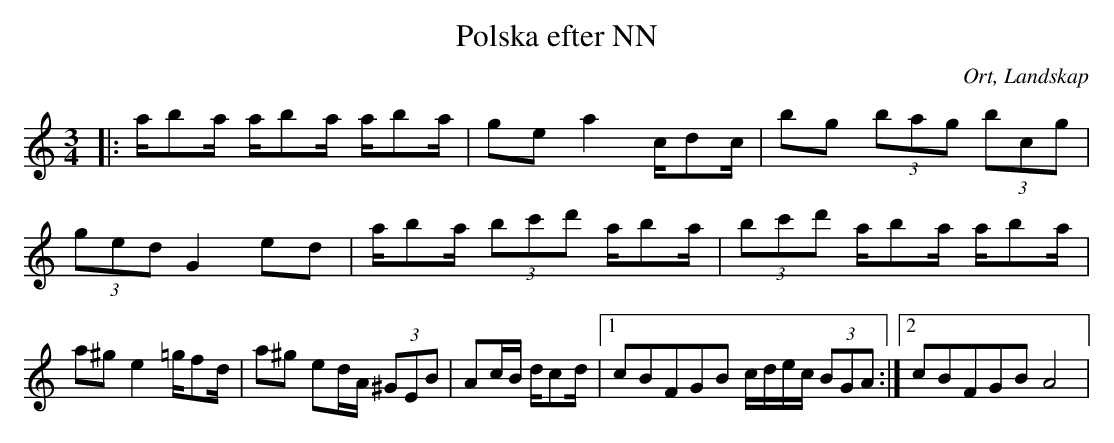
X:1
T:Polska efter NN
O:Ort, Landskap
M:3/4
L:1/8
K:C
|: a/ba/ a/ba/ a/ba/ | ge a2 c/dc/ |bg (3bag (3bcg| (3ged G2 ed | a/ba/ (3bc'd' a/ba/|(3bc'd' a/ba/ a/ba/| a^g e2 =g/fd/ |a^g ed/A/ (3^GEB| Ac/B/ d/cd/|1 c2/5B2/5F2/5G2/5B2/5 c/d/e/c/ (3BGA :|2 c2/5B2/5F2/5G2/5B2/5 A4|
